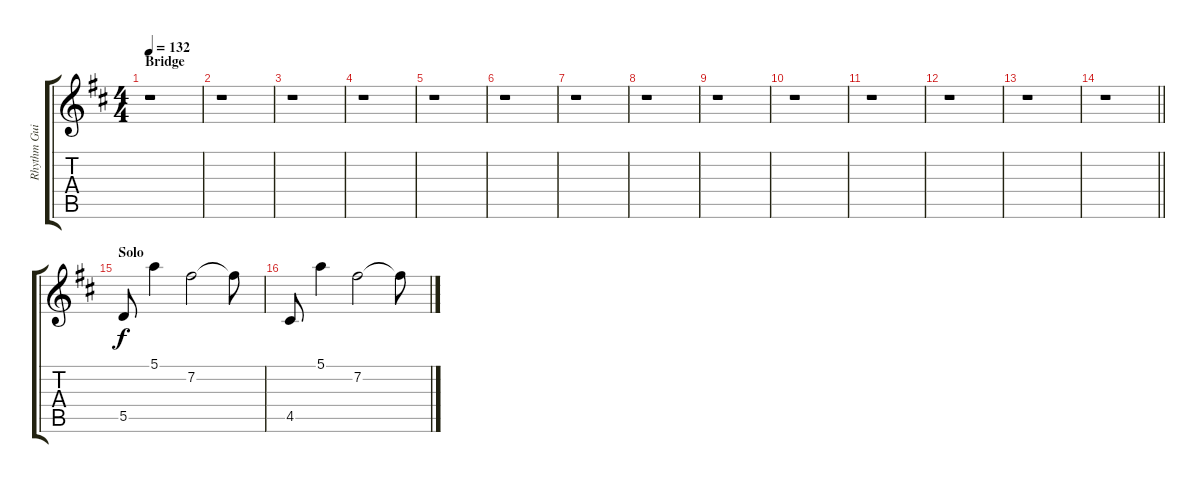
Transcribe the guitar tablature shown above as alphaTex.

\track ("Rhythm Guitar - 12 string " "Rhythm Gui") {instrument acousticguitarsteel}
\staff {score tabs}
\tuning (E4 B3 G3 D3 A2 E2) {hide}
\ts (4 4)
\section ("" "Bridge")
\tempo 132
\clef g2
\ks d
r.1{dy f} |
r.1 |
r.1 |
r.1 |
r.1 |
r.1 |
r.1 |
r.1 |
r.1 |
r.1 |
r.1 |
r.1 |
r.1 |
\barLineRight lightlight
r.1 |
\section ("" "Solo")
5.5.8 5.1.4 7.2.2 7.2{t}.8 |
4.5.8 5.1.4 7.2.2 7.2{t}.8
